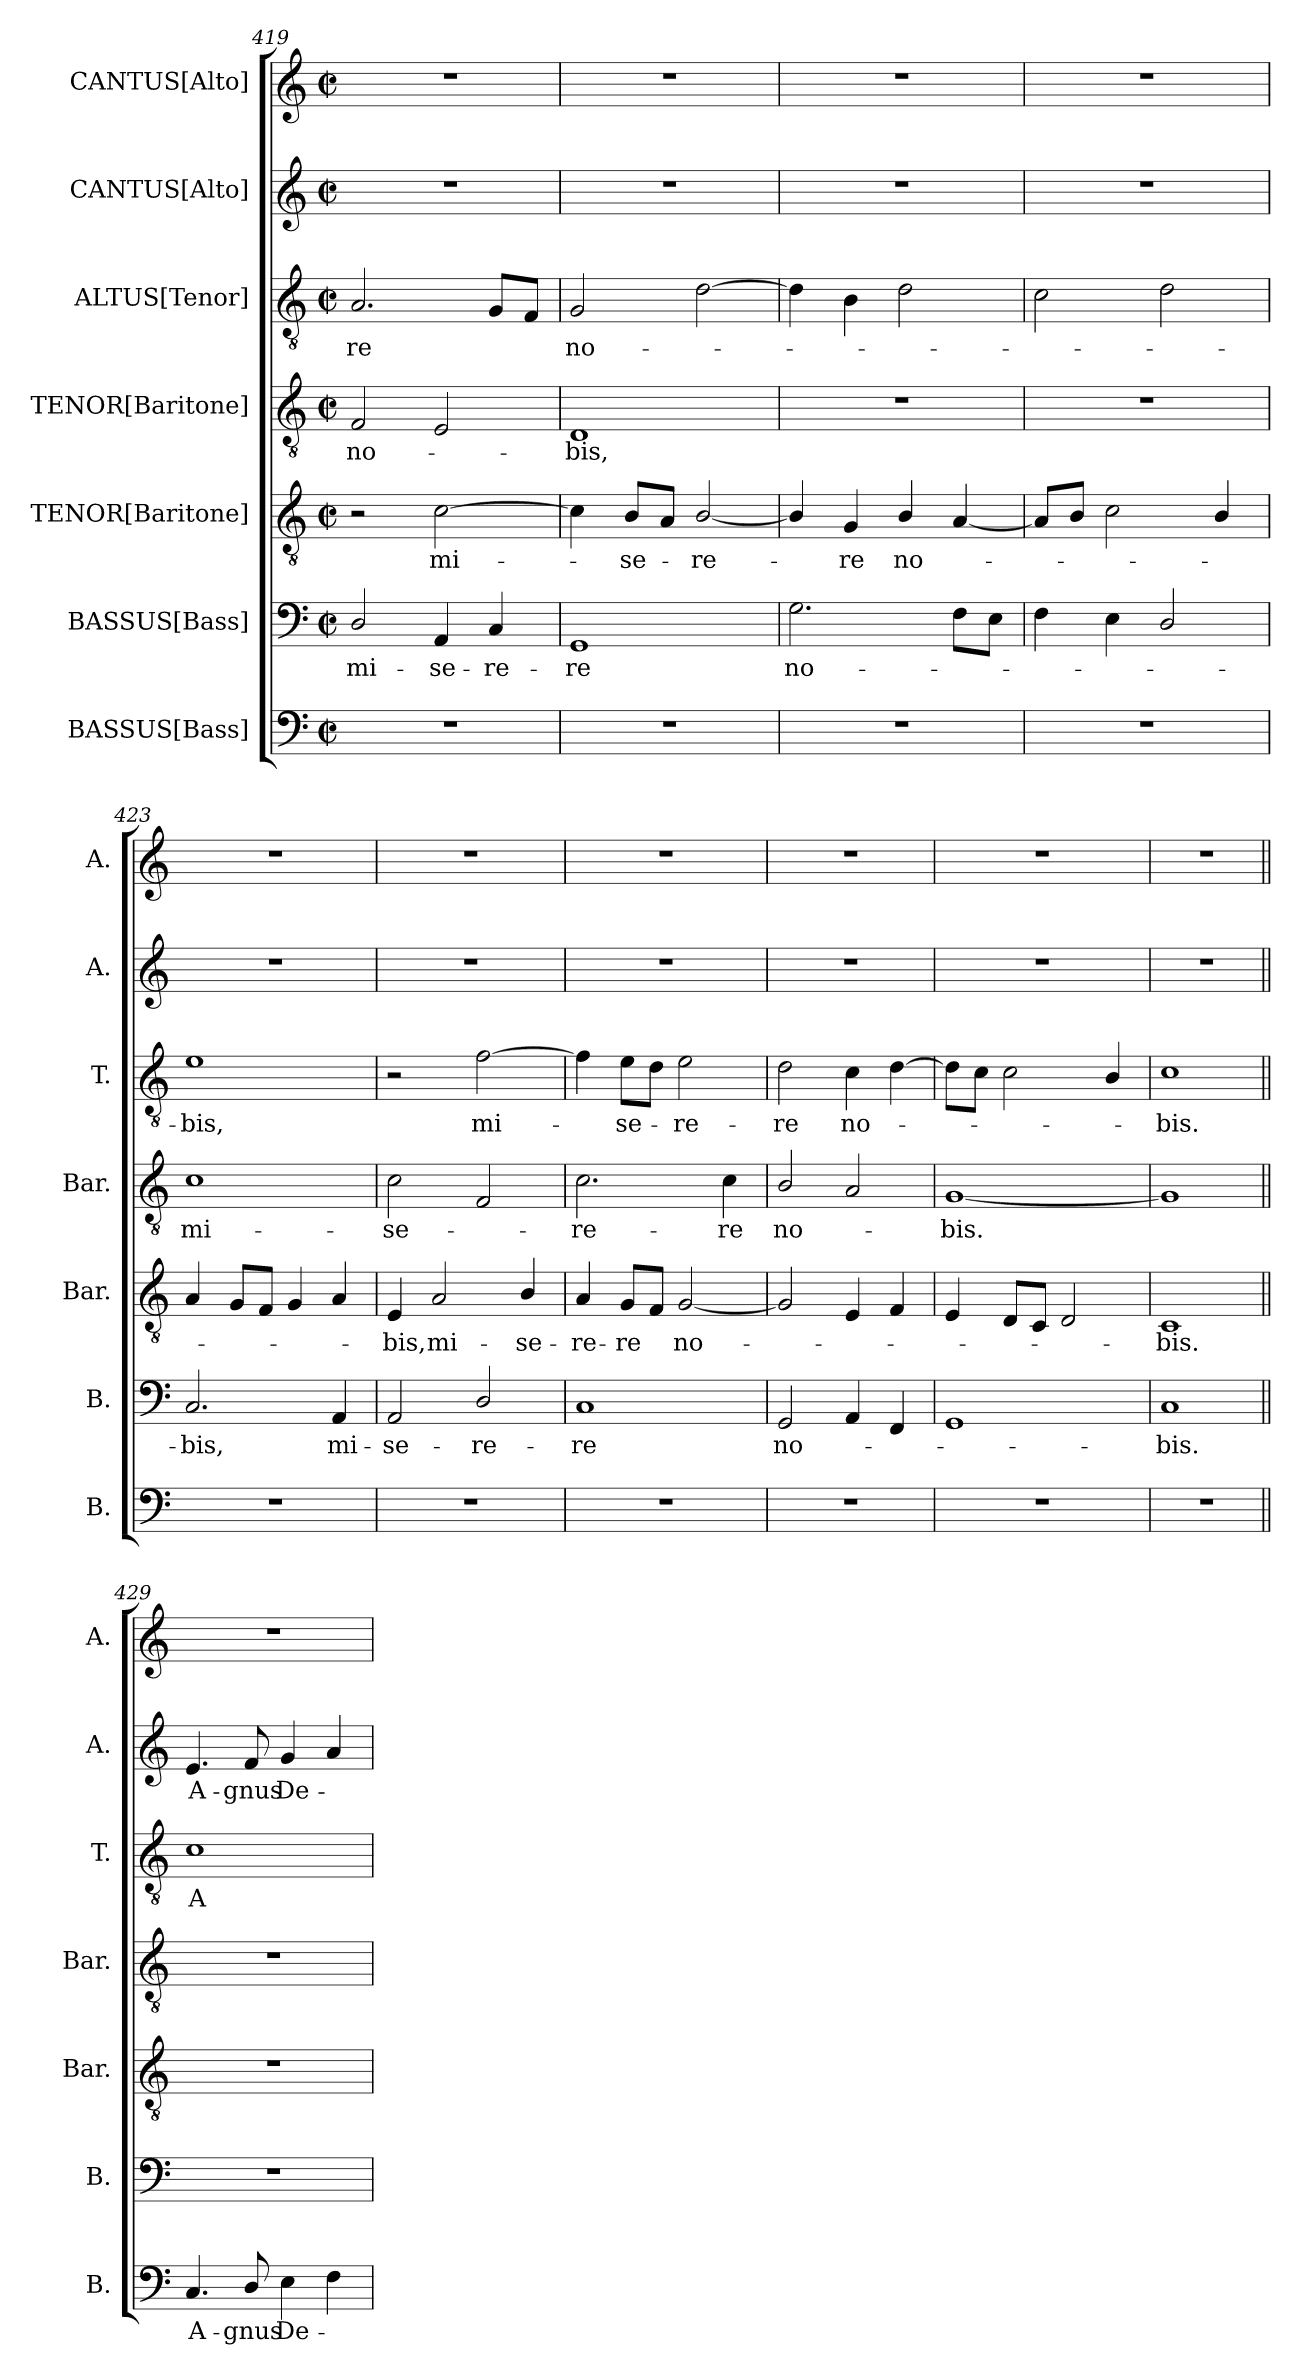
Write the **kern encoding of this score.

**kern	**text	**kern	**text	**kern	**text	**kern	**text	**kern	**text	**kern	**text	**kern
*part7	*part7	*part6	*part6	*part5	*part5	*part4	*part4	*part3	*part3	*part2	*part2	*part1
*staff7	*staff7	*staff6	*staff6	*staff5	*staff5	*staff4	*staff4	*staff3	*staff3	*staff2	*staff2	*staff1
*I"BASSUS[Bass]	*	*I"BASSUS[Bass]	*	*I"TENOR[Baritone]	*	*I"TENOR[Baritone]	*	*I"ALTUS[Tenor]	*	*I"CANTUS[Alto]	*	*I"CANTUS[Alto]
*I'B.	*	*I'B.	*	*I'Bar.	*	*I'Bar.	*	*I'T.	*	*I'A.	*	*I'A.
*clefF4	*	*clefF4	*	*clefGv2	*	*clefGv2	*	*clefGv2	*	*clefG2	*	*clefG2
*	*	*	*	*ITrd7c12	*	*ITrd7c12	*	*ITrd7c12	*	*	*	*
*k[]	*	*k[]	*	*k[]	*	*k[]	*	*k[]	*	*k[]	*	*k[]
*C:	*	*C:	*	*C:	*	*C:	*	*C:	*	*C:	*	*C:
*M2/2	*	*M2/2	*	*M2/2	*	*M2/2	*	*M2/2	*	*M2/2	*	*M2/2
*met(c|)	*	*met(c|)	*	*met(c|)	*	*met(c|)	*	*met(c|)	*	*met(c|)	*	*met(c|)
=419	=419	=419	=419	=419	=419	=419	=419	=419	=419	=419	=419	=419
!	!	!	!LO:LY:b	!	!	!	!LO:LY:b	!	!LO:LY:b	!	!	!
1r	.	2D/	mi-	2r	.	2FF/	no-	2.AA/	-re	1r	.	1r
!	!	!	!LO:LY:b	!	!LO:LY:b	!	!	!	!	!	!	!
.	.	4AA/	-se-	[>2C\	mi-	2EE/	.	.	.	.	.	.
!	!	!	!LO:LY:b	!	!	!	!	!	!	!	!	!
.	.	4C/	-re-	.	.	.	.	8GG/L	.	.	.	.
.	.	.	.	.	.	.	.	8FF/J	.	.	.	.
=420	=420	=420	=420	=420	=420	=420	=420	=420	=420	=420	=420	=420
!	!	!	!LO:LY:b	!	!	!	!LO:LY:b	!	!LO:LY:b	!	!	!
1r	.	1GG	-re	4C\]	.	1DD	-bis,	2GG/	no-	1r	.	1r
!	!	!	!	!	!LO:LY:b	!	!	!	!	!	!	!
.	.	.	.	8BB/L	-se-	.	.	.	.	.	.	.
.	.	.	.	8AA/J	.	.	.	.	.	.	.	.
!	!	!	!	!	!LO:LY:b	!	!	!	!	!	!	!
.	.	.	.	[<2BB/	-re-	.	.	[>2D\	.	.	.	.
=421	=421	=421	=421	=421	=421	=421	=421	=421	=421	=421	=421	=421
!	!	!	!LO:LY:b	!	!	!	!	!	!	!	!	!
1r	.	2.G\	no-	4BB/]	.	1r	.	4D\]	.	1r	.	1r
!	!	!	!	!	!LO:LY:b	!	!	!	!	!	!	!
.	.	.	.	4GG/	-re	.	.	4BB\	.	.	.	.
!	!	!	!	!	!LO:LY:b	!	!	!	!	!	!	!
.	.	.	.	4BB/	no-	.	.	2D\	.	.	.	.
.	.	8F\L	.	[<4AA/	.	.	.	.	.	.	.	.
.	.	8E\J	.	.	.	.	.	.	.	.	.	.
=422	=422	=422	=422	=422	=422	=422	=422	=422	=422	=422	=422	=422
1r	.	4F\	.	8AA/L]	.	1r	.	2C\	.	1r	.	1r
.	.	.	.	8BB/J	.	.	.	.	.	.	.	.
.	.	4E\	.	2C\	.	.	.	.	.	.	.	.
.	.	2D/	.	.	.	.	.	2D\	.	.	.	.
.	.	.	.	4BB/	.	.	.	.	.	.	.	.
!!LO:LB:g=z
=423	=423	=423	=423	=423	=423	=423	=423	=423	=423	=423	=423	=423
!	!	!	!LO:LY:b	!	!	!	!LO:LY:b	!	!LO:LY:b	!	!	!
1r	.	2.C/	-bis,	4AA/	.	1C	mi-	1E	-bis,	1r	.	1r
.	.	.	.	8GG/L	.	.	.	.	.	.	.	.
.	.	.	.	8FF/J	.	.	.	.	.	.	.	.
.	.	.	.	4GG/	.	.	.	.	.	.	.	.
!	!	!	!LO:LY:b	!	!	!	!	!	!	!	!	!
.	.	4AA/	mi-	4AA/	.	.	.	.	.	.	.	.
=424	=424	=424	=424	=424	=424	=424	=424	=424	=424	=424	=424	=424
!	!	!	!LO:LY:b	!	!LO:LY:b	!	!LO:LY:b	!	!	!	!	!
1r	.	2AA/	-se-	4EE/	-bis,	2C\	-se-	2r	.	1r	.	1r
!	!	!	!	!	!LO:LY:b	!	!	!	!	!	!	!
.	.	.	.	2AA/	mi-	.	.	.	.	.	.	.
!	!	!	!LO:LY:b	!	!	!	!	!	!LO:LY:b	!	!	!
.	.	2D/	-re-	.	.	2FF/	.	[>2F\	mi-	.	.	.
!	!	!	!	!	!LO:LY:b	!	!	!	!	!	!	!
.	.	.	.	4BB/	-se-	.	.	.	.	.	.	.
=425	=425	=425	=425	=425	=425	=425	=425	=425	=425	=425	=425	=425
!	!	!	!LO:LY:b	!	!LO:LY:b	!	!LO:LY:b	!	!	!	!	!
1r	.	1C	-re	4AA/	-re-	2.C\	-re-	4F\]	.	1r	.	1r
!	!	!	!	!	!LO:LY:b	!	!	!	!LO:LY:b	!	!	!
.	.	.	.	8GG/L	-re	.	.	8E\L	-se-	.	.	.
.	.	.	.	8FF/J	.	.	.	8D\J	.	.	.	.
!	!	!	!	!	!LO:LY:b	!	!	!	!LO:LY:b	!	!	!
.	.	.	.	[<2GG/	no-	.	.	2E\	-re-	.	.	.
!	!	!	!	!	!	!	!LO:LY:b	!	!	!	!	!
.	.	.	.	.	.	4C\	-re	.	.	.	.	.
=426	=426	=426	=426	=426	=426	=426	=426	=426	=426	=426	=426	=426
!	!	!	!LO:LY:b	!	!	!	!LO:LY:b	!	!LO:LY:b	!	!	!
1r	.	2GG/	no-	2GG/]	.	2BB/	no-	2D\	-re	1r	.	1r
!	!	!	!	!	!	!	!	!	!LO:LY:b	!	!	!
.	.	4AA/	.	4EE/	.	2AA/	.	4C\	no-	.	.	.
.	.	4FF/	.	4FF/	.	.	.	[>4D\	.	.	.	.
=427	=427	=427	=427	=427	=427	=427	=427	=427	=427	=427	=427	=427
!	!	!	!	!	!	!	!LO:LY:b	!	!	!	!	!
1r	.	1GG	.	4EE/	.	[<1GG	-bis.	8D\L]	.	1r	.	1r
.	.	.	.	.	.	.	.	8C\J	.	.	.	.
.	.	.	.	8DD/L	.	.	.	2C\	.	.	.	.
.	.	.	.	8CC/J	.	.	.	.	.	.	.	.
.	.	.	.	2DD/	.	.	.	.	.	.	.	.
.	.	.	.	.	.	.	.	4BB/	.	.	.	.
=428	=428	=428	=428	=428	=428	=428	=428	=428	=428	=428	=428	=428
!	!	!	!LO:LY:b	!	!LO:LY:b	!	!	!	!LO:LY:b	!	!	!
1r	.	1C	-bis.	1CC	-bis.	1GG]	.	1C	-bis.	1r	.	1r
!!LO:PB:g=z
=429||	=429||	=429||	=429||	=429||	=429||	=429||	=429||	=429||	=429||	=429||	=429||	=429||
!	!LO:LY:b	!	!	!	!	!	!	!	!LO:LY:b	!	!LO:LY:b	!
4.C/	A-	1r	.	1r	.	1r	.	1C	A-	4.e/	A-	1r
!	!LO:LY:b	!	!	!	!	!	!	!	!	!	!LO:LY:b	!
8D/	-gnus	.	.	.	.	.	.	.	.	8f/	-gnus	.
!	!LO:LY:b	!	!	!	!	!	!	!	!	!	!LO:LY:b	!
4E\	De-	.	.	.	.	.	.	.	.	4g/	De-	.
4F\	.	.	.	.	.	.	.	.	.	4a/	.	.
=	=	=	=	=	=	=	=	=	=	=	=	=
*-	*-	*-	*-	*-	*-	*-	*-	*-	*-	*-	*-	*-
